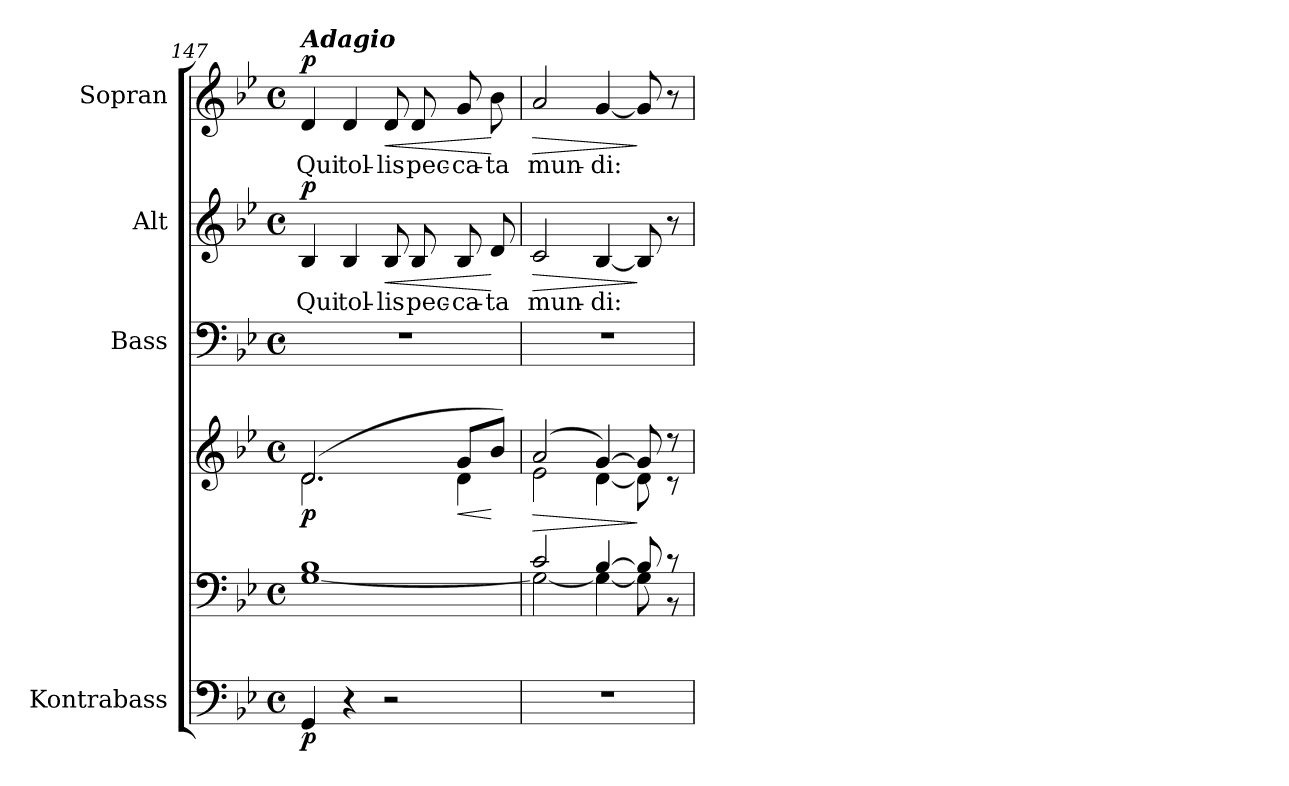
**kern	**dynam	**kern	**kern	**dynam	**kern	**kern	**text	**dynam	**kern	**text	**dynam
*part5	*part5	*part4	*part4	*part4	*part3	*part2	*part2	*part2	*part1	*part1	*part1
*staff6	*staff6	*staff5	*staff4	*staff4/5	*staff3	*staff2	*staff2	*staff2	*staff1	*staff1	*staff1
*I"Kontrabass	*	*	*	*	*I"Bass	*I"Alt	*	*	*I"Sopran	*	*
*I'Kb.	*	*	*	*	*I'B.	*I'A.	*	*	*I'S.	*	*
!!LO:LB:g=z
*clefF4	*	*clefF4	*clefG2	*	*clefF4	*clefG2	*	*	*clefG2	*	*
*ITrd7c12	*	*	*	*	*	*	*	*	*	*	*
*k[b-e-]	*	*k[b-e-]	*k[b-e-]	*	*k[b-e-]	*k[b-e-]	*	*	*k[b-e-]	*	*
*B-:	*	*B-:	*B-:	*	*B-:	*B-:	*	*	*B-:	*	*
*M4/4	*	*M4/4	*M4/4	*	*M4/4	*M4/4	*	*	*M4/4	*	*
*met(c)	*	*met(c)	*met(c)	*	*met(c)	*met(c)	*	*	*met(c)	*	*
=147	=147	=147	=147	=147	=147	=147	=147	=147	=147	=147	=147
*	*	*^	*^	*	*	*	*	*	*	*	*
!	!	!	!	!	!	!	!	!	!	!	!LO:TX:a:Bi:t=Adagio	!	!
!	!LO:DY:b	!	!	!	!	!LO:DY:b	!	!	!LO:LY:b	!LO:DY:a	!	!LO:LY:b	!LO:DY:a
4GGG/	p	1B-	[<1G	(2.d/	2.d\	p	1r	4B-/	Qui	p	4d/	Qui	p
!	!	!	!	!	!	!	!	!	!LO:LY:b	!	!	!LO:LY:b	!
4r	.	.	.	.	.	.	.	4B-/	tol-	.	4d/	tol-	.
!	!	!	!	!	!	!	!	!	!LO:LY:b	!LO:HP:b	!	!LO:LY:b	!LO:HP:b
2r	.	.	.	.	.	.	.	8B-/	-lis	<	8d/	-lis	<
!	!	!	!	!	!	!	!	!	!LO:LY:b	!	!	!LO:LY:b	!
.	.	.	.	.	.	.	.	8B-/	pec-	.	8d/	pec-	.
!	!	!	!	!	!	!LO:HP:b	!	!	!LO:LY:b	!	!	!LO:LY:b	!
.	.	.	.	8g/L	4d\	<	.	8B-/	-ca-	.	8g/	-ca-	.
!	!	!	!	!	!	!	!	!	!LO:LY:b	!	!	!LO:LY:b	!
.	.	.	.	8b-/J)	.	[	.	8d/	-ta	[	8b-\	-ta	[
=148	=148	=148	=148	=148	=148	=148	=148	=148	=148	=148	=148	=148	=148
!	!	!	!	!	!	!LO:HP:b	!	!	!LO:LY:b	!LO:HP:b	!	!LO:LY:b	!LO:HP:b
1r	.	2c/	2G\_	(2a/	2e-\	>	1r	2c/	mun-	>	2a/	mun-	>
!	!	!	!	!	!	!	!	!	!LO:LY:b	!	!	!LO:LY:b	!
.	.	[>4B-/	4G\_	[>4g/)	[<4d\	.	.	[4B-/	-di:	.	[4g/	-di:	.
.	.	8B-/]	8G\]	8g/]	8d\]	]	.	8B-/]	.	]	8g/]	.	]
.	.	8r	8r	8r	8r	.	.	8r	.	.	8r	.	.
*	*	*v	*v	*	*	*	*	*	*	*	*	*	*
*	*	*	*v	*v	*	*	*	*	*	*	*	*
=	=	=	=	=	=	=	=	=	=	=	=
*-	*-	*-	*-	*-	*-	*-	*-	*-	*-	*-	*-
